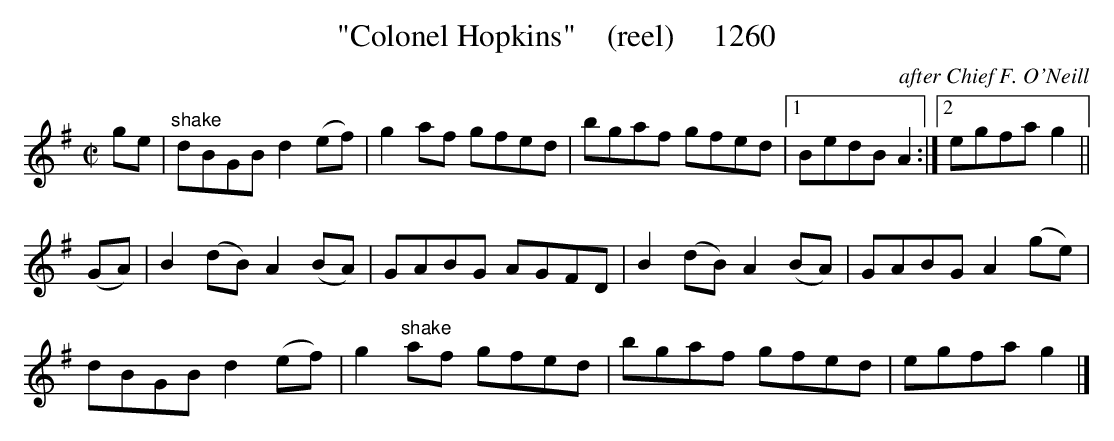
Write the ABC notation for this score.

X:1
T:"Colonel Hopkins"    (reel)     1260
C:after Chief F. O'Neill
BRENNAN July 2003 (HTTP://WWW.SOSYOURMOM.COM)
M:C|
L:1/8
K:G
ge|"^shake"dBGB d2(ef)|g2af gfed|bgaf gfed|[1BedB A2:|[2egfa g2||
(GA)|B2(dB) A2(BA)|GABG AGFD|B2(dB) A2(BA)|GABG A2(ge)|
dBGB d2(ef)|g2"^shake"af gfed|bgaf gfed|egfa g2|]
